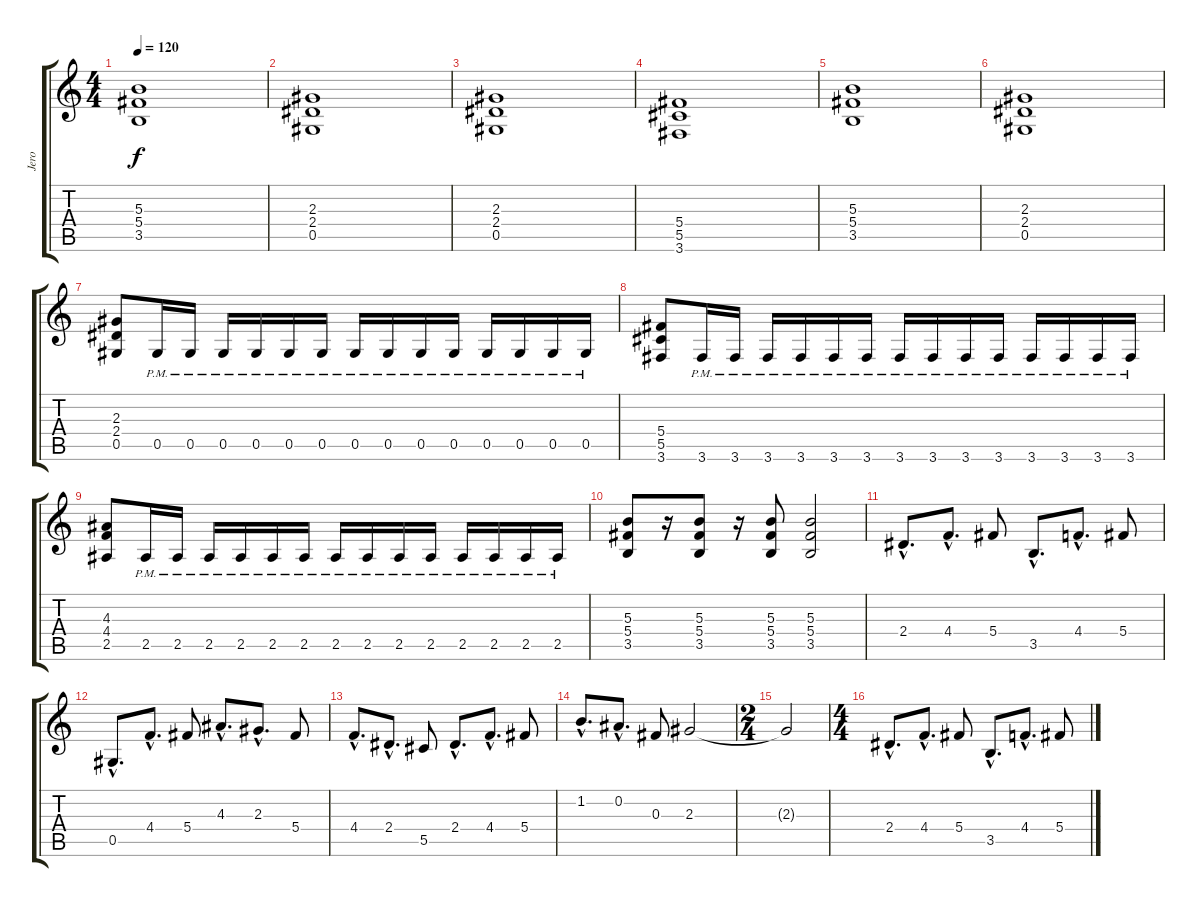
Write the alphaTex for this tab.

\track ("Jero" "Jero") {instrument distortionguitar}
\staff {score tabs}
\tuning (Eb4 Bb3 Gb3 Db3 Ab2 Eb2) {hide}
\ts (4 4)
\tempo 120
\clef g2
\ks c
(5.3 5.4 3.5).1{dy f} |
(2.3 2.4 0.5).1 |
(2.3 2.4 0.5).1 |
(5.4 5.5 3.6).1 |
(5.3 5.4 3.5).1 |
(2.3 2.4 0.5).1 |
(2.3 2.4 0.5).8 0.5{pm}.16 0.5{pm}.16 0.5{pm}.16 0.5{pm}.16 0.5{pm}.16 0.5{pm}.16 0.5{pm}.16 0.5{pm}.16 0.5{pm}.16 0.5{pm}.16 0.5{pm}.16 0.5{pm}.16 0.5{pm}.16 0.5{pm}.16 |
(5.4 5.5 3.6).8 3.6{pm}.16 3.6{pm}.16 3.6{pm}.16 3.6{pm}.16 3.6{pm}.16 3.6{pm}.16 3.6{pm}.16 3.6{pm}.16 3.6{pm}.16 3.6{pm}.16 3.6{pm}.16 3.6{pm}.16 3.6{pm}.16 3.6{pm}.16 |
(4.3 4.4 2.5).8 2.5{pm}.16 2.5{pm}.16 2.5{pm}.16 2.5{pm}.16 2.5{pm}.16 2.5{pm}.16 2.5{pm}.16 2.5{pm}.16 2.5{pm}.16 2.5{pm}.16 2.5{pm}.16 2.5{pm}.16 2.5{pm}.16 2.5{pm}.16 |
(5.3 5.4 3.5).8 r.16 (5.3 5.4 3.5).8 r.16 (5.3 5.4 3.5).8 (5.3 5.4 3.5).2 |
2.4{hac}.8{d} 4.4{hac}.8{d} 5.4.8 3.5{hac}.8{d} 4.4{hac}.8{d} 5.4.8 |
0.5{hac}.8{d} 4.4{hac}.8{d} 5.4.8 4.3{hac}.8{d} 2.3{hac}.8{d} 5.4.8 |
4.4{hac}.8{d} 2.4{hac}.8{d} 5.5.8 2.4{hac}.8{d} 4.4{hac}.8{d} 5.4.8 |
1.2{hac}.8{d} 0.2{hac}.8{d} 0.3.8 2.3.2 |
\ts (2 4)
2.3{t}.2 |
\ts (4 4)
2.4{hac}.8{d} 4.4{hac}.8{d} 5.4.8 3.5{hac}.8{d} 4.4{hac}.8{d} 5.4.8
